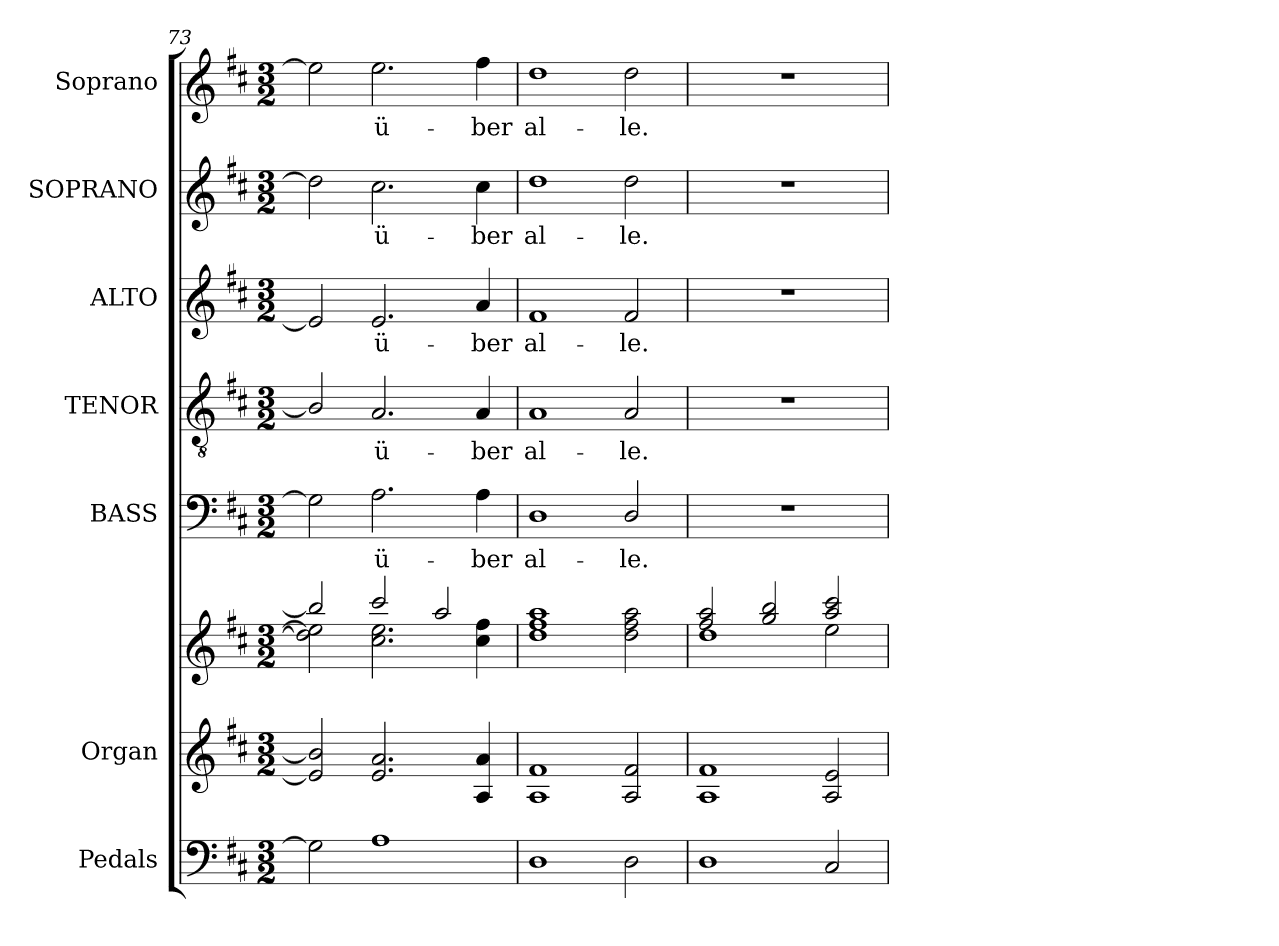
**kern	**kern	**kern	**kern	**text	**kern	**text	**kern	**text	**kern	**text	**kern	**text
*part7	*part6	*part6	*part5	*part5	*part4	*part4	*part3	*part3	*part2	*part2	*part1	*part1
*staff8	*staff7	*staff6	*staff5	*staff5	*staff4	*staff4	*staff3	*staff3	*staff2	*staff2	*staff1	*staff1
*I"Pedals	*I"Organ	*	*I"BASS	*	*I"TENOR	*	*I"ALTO	*	*I"SOPRANO	*	*I"Soprano	*
*I'Ped.	*I'Org.	*	*I'B.	*	*I'T.	*	*I'A.	*	*I'S.	*	*I'S.	*
*clefF4	*clefG2	*clefG2	*clefF4	*	*clefGv2	*	*clefG2	*	*clefG2	*	*clefG2	*
*	*	*	*	*	*ITrd7c12	*	*	*	*	*	*	*
*k[f#c#]	*k[f#c#]	*k[f#c#]	*k[f#c#]	*	*k[f#c#]	*	*k[f#c#]	*	*k[f#c#]	*	*k[f#c#]	*
*D:	*D:	*D:	*D:	*	*D:	*	*D:	*	*D:	*	*D:	*
*M3/2	*M3/2	*M3/2	*M3/2	*	*M3/2	*	*M3/2	*	*M3/2	*	*M3/2	*
=73	=73	=73	=73	=73	=73	=73	=73	=73	=73	=73	=73	=73
*	*	*^	*	*	*	*	*	*	*	*	*	*
2G#i\]	2ei/] 2bi]	2bbi/]	2ddi\] 2eei]	2G#i\]	.	2BBi/]	.	2ei/]	.	2ddi\]	.	2eei\]	.
!	!	!	!	!	!LO:LY:b:color=#000000	!	!	!	!	!	!	!	!
!	!	!	!	!	!	!	!LO:LY:b:color=#000000	!	!	!	!	!	!
!	!	!	!	!	!	!	!	!	!LO:LY:b:color=#000000	!	!	!	!
!	!	!	!	!	!	!	!	!	!	!	!LO:LY:b:color=#000000	!	!
!	!	!	!	!	!	!	!	!	!	!	!	!	!LO:LY:b:color=#000000
1Ai	2.ei/ 2.ai	2ccc#i/	2.cc#i\ 2.eei	2.Ai\	ü-	2.AAi/	ü-	2.ei/	ü-	2.cc#i\	ü-	2.eei\	ü-
.	.	2aai/	.	.	.	.	.	.	.	.	.	.	.
!	!	!	!	!	!LO:LY:b:color=#000000	!	!	!	!	!	!	!	!
!	!	!	!	!	!	!	!LO:LY:b:color=#000000	!	!	!	!	!	!
!	!	!	!	!	!	!	!	!	!LO:LY:b:color=#000000	!	!	!	!
!	!	!	!	!	!	!	!	!	!	!	!LO:LY:b:color=#000000	!	!
!	!	!	!	!	!	!	!	!	!	!	!	!	!LO:LY:b:color=#000000
.	4Ai/ 4ai	.	4cc#i\ 4ff#i	4Ai\	-ber	4AAi/	-ber	4ai/	-ber	4cc#i\	-ber	4ff#i\	-ber
*	*	*v	*v	*	*	*	*	*	*	*	*	*	*
=74	=74	=74	=74	=74	=74	=74	=74	=74	=74	=74	=74	=74
*	*	*^	*	*	*	*	*	*	*	*	*	*
!	!	!	!	!	!LO:LY:b:color=#000000	!	!	!	!	!	!	!	!
*	*	*v	*v	*	*	*	*	*	*	*	*	*	*
*	*	*^	*	*	*	*	*	*	*	*	*	*
!	!	!	!	!	!	!	!LO:LY:b:color=#000000	!	!	!	!	!	!
*	*	*v	*v	*	*	*	*	*	*	*	*	*	*
*	*	*^	*	*	*	*	*	*	*	*	*	*
!	!	!	!	!	!	!	!	!	!LO:LY:b:color=#000000	!	!	!	!
*	*	*v	*v	*	*	*	*	*	*	*	*	*	*
*	*	*^	*	*	*	*	*	*	*	*	*	*
!	!	!	!	!	!	!	!	!	!	!	!LO:LY:b:color=#000000	!	!
*	*	*v	*v	*	*	*	*	*	*	*	*	*	*
*	*	*^	*	*	*	*	*	*	*	*	*	*
!	!	!	!	!	!	!	!	!	!	!	!	!	!LO:LY:b:color=#000000
*	*	*v	*v	*	*	*	*	*	*	*	*	*	*
1Di	1Ai 1f#i	1ddi 1ff#i 1aai	1Di	al-	1AAi	al-	1f#i	al-	1ddi	al-	1ddi	al-
!	!	!	!	!LO:LY:b:color=#000000	!	!	!	!	!	!	!	!
!	!	!	!	!	!	!LO:LY:b:color=#000000	!	!	!	!	!	!
!	!	!	!	!	!	!	!	!LO:LY:b:color=#000000	!	!	!	!
!	!	!	!	!	!	!	!	!	!	!LO:LY:b:color=#000000	!	!
!	!	!	!	!	!	!	!	!	!	!	!	!LO:LY:b:color=#000000
2Di\	2Ai/ 2f#i	2ddi\ 2ff#i 2aai	2Di/	-le.	2AAi/	-le.	2f#i/	-le.	2ddi\	-le.	2ddi\	-le.
=75	=75	=75	=75	=75	=75	=75	=75	=75	=75	=75	=75	=75
*	*	*^	*	*	*	*	*	*	*	*	*	*
!	!	!	!	!LO:N:vis=1	!	!LO:N:vis=1	!	!LO:N:vis=1	!	!LO:N:vis=1	!	!LO:N:vis=1	!
1Di	1Ai 1f#i	2ff#i/ 2aai	1ddi	1.r	.	1.r	.	1.r	.	1.r	.	1.r	.
.	.	2ggi/ 2bbi	.	.	.	.	.	.	.	.	.	.	.
2C#i/	2Ai/ 2ei	2aai/ 2ccc#i	2eei\	.	.	.	.	.	.	.	.	.	.
*	*	*v	*v	*	*	*	*	*	*	*	*	*	*
=	=	=	=	=	=	=	=	=	=	=	=	=
*-	*-	*-	*-	*-	*-	*-	*-	*-	*-	*-	*-	*-
